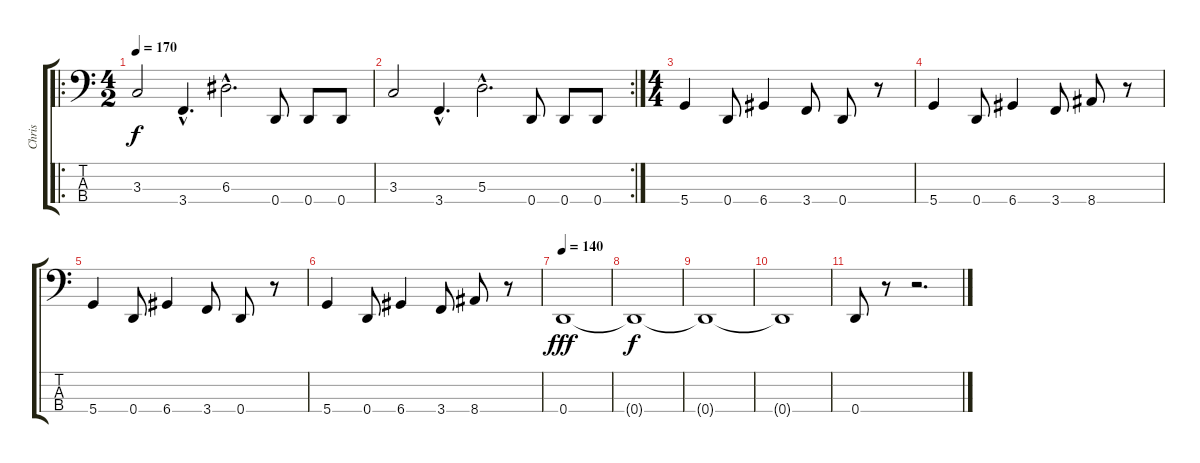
\track ("Chris" "Chris") {instrument electricbasspick}
\staff {score tabs}
\tuning (G2 D2 A1 D1) {hide}
\ro
\ts (4 2)
\tempo 170
\clef f4
\ks c
3.3.2{dy f} 3.4{hac}.4{d} 6.3{hac}.2{d} 0.4.8 0.4.8 0.4.8 |
\rc 2
3.3.2 3.4{hac}.4{d} 5.3{hac}.2{d} 0.4.8 0.4.8 0.4.8 |
\ts (4 4)
5.4.4 0.4.8 6.4.4 3.4.8 0.4.8 r.8 |
5.4.4 0.4.8 6.4.4 3.4.8 8.4.8 r.8 |
5.4.4 0.4.8 6.4.4 3.4.8 0.4.8 r.8 |
5.4.4 0.4.8 6.4.4 3.4.8 8.4.8 r.8 |
\tempo 140
0.4.1{dy fff volume 11} |
0.4{t}.1{dy f} |
0.4{t}.1{volume 6} |
0.4{t}.1 |
0.4.8{volume 16} r.8 r.2{d}
